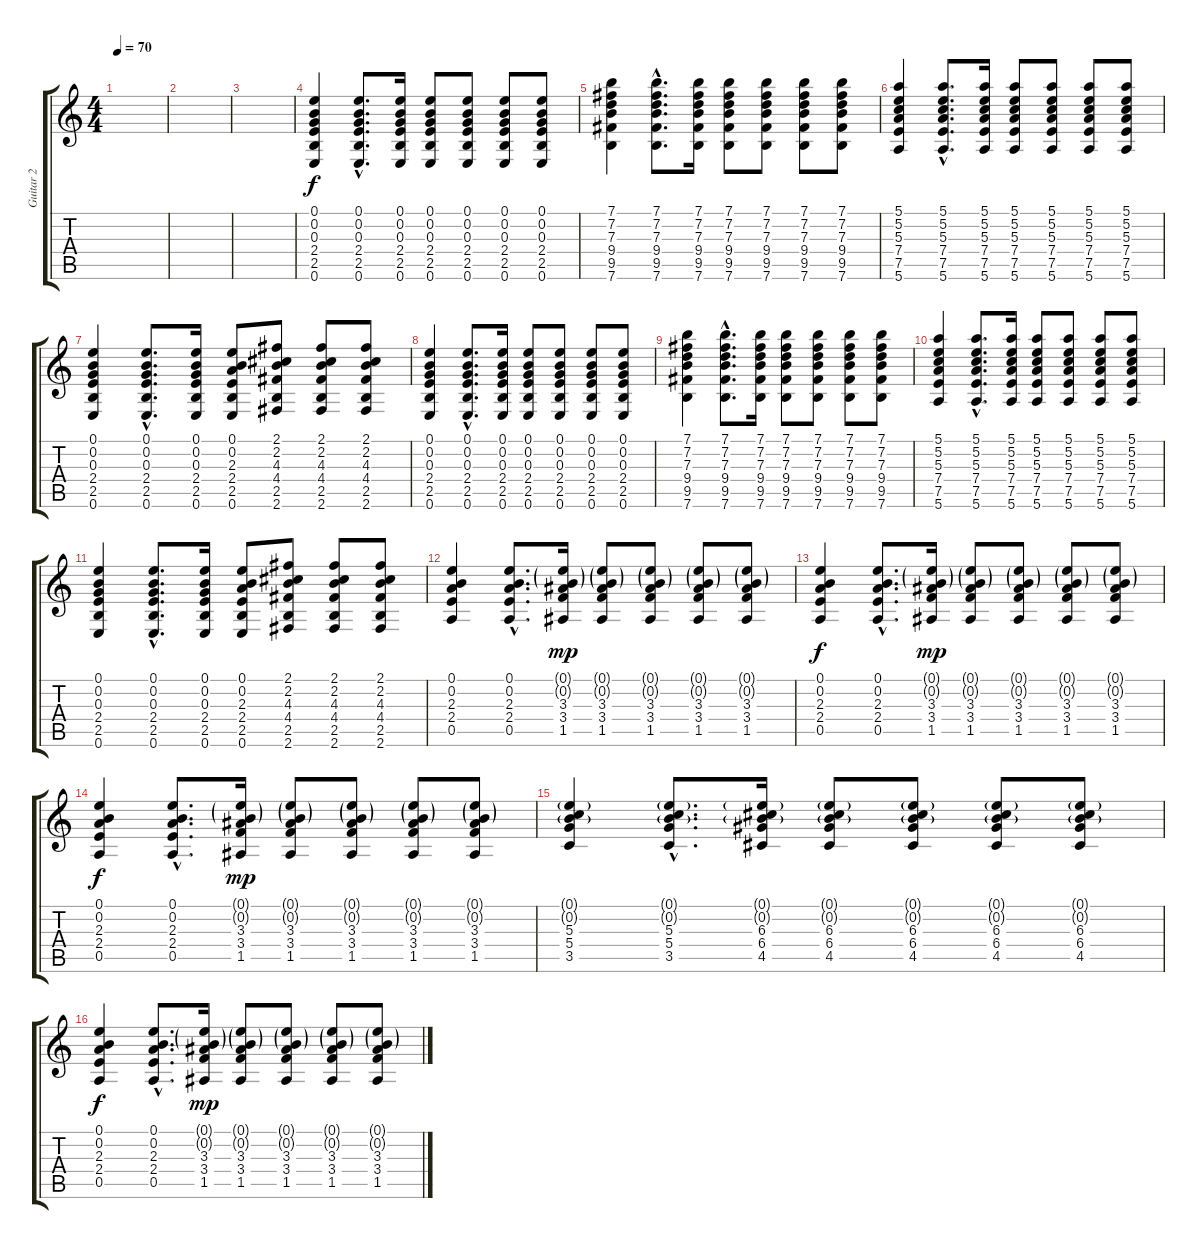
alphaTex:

\track ("Guitar 2" "Guitar 2") {instrument acousticguitarsteel}
\staff {score tabs}
\tuning (E4 B3 G3 D3 A2 E2) {hide}
\ts (4 4)
\tempo 70
\clef g2
\ks c
|
|
|
(0.1 0.2 0.3 2.4 2.5 0.6).4 (0.1{hac} 0.2{hac} 0.3{hac} 2.4{hac} 2.5{hac} 0.6{hac}).8{d} (0.1 0.2 0.3 2.4 2.5 0.6).16 (0.1 0.2 0.3 2.4 2.5 0.6).8 (0.1 0.2 0.3 2.4 2.5 0.6).8 (0.1 0.2 0.3 2.4 2.5 0.6).8 (0.1 0.2 0.3 2.4 2.5 0.6).8 |
(7.1 7.2 7.3 9.4 9.5 7.6).4 (7.1{hac} 7.2{hac} 7.3{hac} 9.4{hac} 9.5{hac} 7.6{hac}).8{d} (7.1 7.2 7.3 9.4 9.5 7.6).16 (7.1 7.2 7.3 9.4 9.5 7.6).8 (7.1 7.2 7.3 9.4 9.5 7.6).8 (7.1 7.2 7.3 9.4 9.5 7.6).8 (7.1 7.2 7.3 9.4 9.5 7.6).8 |
(5.1 5.2 5.3 7.4 7.5 5.6).4 (5.1{hac} 5.2{hac} 5.3{hac} 7.4{hac} 7.5{hac} 5.6{hac}).8{d} (5.1 5.2 5.3 7.4 7.5 5.6).16 (5.1 5.2 5.3 7.4 7.5 5.6).8 (5.1 5.2 5.3 7.4 7.5 5.6).8 (5.1 5.2 5.3 7.4 7.5 5.6).8 (5.1 5.2 5.3 7.4 7.5 5.6).8 |
(0.1 0.2 0.3 2.4 2.5 0.6).4 (0.1{hac} 0.2{hac} 0.3{hac} 2.4{hac} 2.5{hac} 0.6{hac}).8{d} (0.1 0.2 0.3 2.4 2.5 0.6).16 (0.1 0.2 2.3 2.4 2.5 0.6).8 (2.1 2.2 4.3 4.4 2.5 2.6).8 (2.1 2.2 4.3 4.4 2.5 2.6).8 (2.1 2.2 4.3 4.4 2.5 2.6).8 |
(0.1 0.2 0.3 2.4 2.5 0.6).4 (0.1{hac} 0.2{hac} 0.3{hac} 2.4{hac} 2.5{hac} 0.6{hac}).8{d} (0.1 0.2 0.3 2.4 2.5 0.6).16 (0.1 0.2 0.3 2.4 2.5 0.6).8 (0.1 0.2 0.3 2.4 2.5 0.6).8 (0.1 0.2 0.3 2.4 2.5 0.6).8 (0.1 0.2 0.3 2.4 2.5 0.6).8 |
(7.1 7.2 7.3 9.4 9.5 7.6).4 (7.1{hac} 7.2{hac} 7.3{hac} 9.4{hac} 9.5{hac} 7.6{hac}).8{d} (7.1 7.2 7.3 9.4 9.5 7.6).16 (7.1 7.2 7.3 9.4 9.5 7.6).8 (7.1 7.2 7.3 9.4 9.5 7.6).8 (7.1 7.2 7.3 9.4 9.5 7.6).8 (7.1 7.2 7.3 9.4 9.5 7.6).8 |
(5.1 5.2 5.3 7.4 7.5 5.6).4 (5.1{hac} 5.2{hac} 5.3{hac} 7.4{hac} 7.5{hac} 5.6{hac}).8{d} (5.1 5.2 5.3 7.4 7.5 5.6).16 (5.1 5.2 5.3 7.4 7.5 5.6).8 (5.1 5.2 5.3 7.4 7.5 5.6).8 (5.1 5.2 5.3 7.4 7.5 5.6).8 (5.1 5.2 5.3 7.4 7.5 5.6).8 |
(0.1 0.2 0.3 2.4 2.5 0.6).4 (0.1{hac} 0.2{hac} 0.3{hac} 2.4{hac} 2.5{hac} 0.6{hac}).8{d} (0.1 0.2 0.3 2.4 2.5 0.6).16 (0.1 0.2 2.3 2.4 2.5 0.6).8 (2.1 2.2 4.3 4.4 2.5 2.6).8 (2.1 2.2 4.3 4.4 2.5 2.6).8 (2.1 2.2 4.3 4.4 2.5 2.6).8 |
(0.1 0.2 2.3 2.4 0.5).4 (0.1{hac} 0.2{hac} 2.3{hac} 2.4{hac} 0.5{hac}).8{d} (0.1{g} 0.2{g} 3.3 3.4 1.5).16{dy mp} (0.1{g} 0.2{g} 3.3 3.4 1.5).8 (0.1{g} 0.2{g} 3.3 3.4 1.5).8 (0.1{g} 0.2{g} 3.3 3.4 1.5).8 (0.1{g} 0.2{g} 3.3 3.4 1.5).8 |
(0.1 0.2 2.3 2.4 0.5).4{dy f} (0.1{hac} 0.2{hac} 2.3{hac} 2.4{hac} 0.5{hac}).8{d} (0.1{g} 0.2{g} 3.3 3.4 1.5).16{dy mp} (0.1{g} 0.2{g} 3.3 3.4 1.5).8 (0.1{g} 0.2{g} 3.3 3.4 1.5).8 (0.1{g} 0.2{g} 3.3 3.4 1.5).8 (0.1{g} 0.2{g} 3.3 3.4 1.5).8 |
(0.1 0.2 2.3 2.4 0.5).4{dy f} (0.1{hac} 0.2{hac} 2.3{hac} 2.4{hac} 0.5{hac}).8{d} (0.1{g} 0.2{g} 3.3 3.4 1.5).16{dy mp} (0.1{g} 0.2{g} 3.3 3.4 1.5).8 (0.1{g} 0.2{g} 3.3 3.4 1.5).8 (0.1{g} 0.2{g} 3.3 3.4 1.5).8 (0.1{g} 0.2{g} 3.3 3.4 1.5).8 |
(0.1{g} 0.2{g} 5.3 5.4 3.5).4 (0.1{g hac} 0.2{g hac} 5.3{hac} 5.4{hac} 3.5{hac}).8{d} (0.1{g} 0.2{g} 6.3 6.4 4.5).16 (0.1{g} 0.2{g} 6.3 6.4 4.5).8 (0.1{g} 0.2{g} 6.3 6.4 4.5).8 (0.1{g} 0.2{g} 6.3 6.4 4.5).8 (0.1{g} 0.2{g} 6.3 6.4 4.5).8 |
(0.1 0.2 2.3 2.4 0.5).4{dy f} (0.1{hac} 0.2{hac} 2.3{hac} 2.4{hac} 0.5{hac}).8{d} (0.1{g} 0.2{g} 3.3 3.4 1.5).16{dy mp} (0.1{g} 0.2{g} 3.3 3.4 1.5).8 (0.1{g} 0.2{g} 3.3 3.4 1.5).8 (0.1{g} 0.2{g} 3.3 3.4 1.5).8 (0.1{g} 0.2{g} 3.3 3.4 1.5).8
